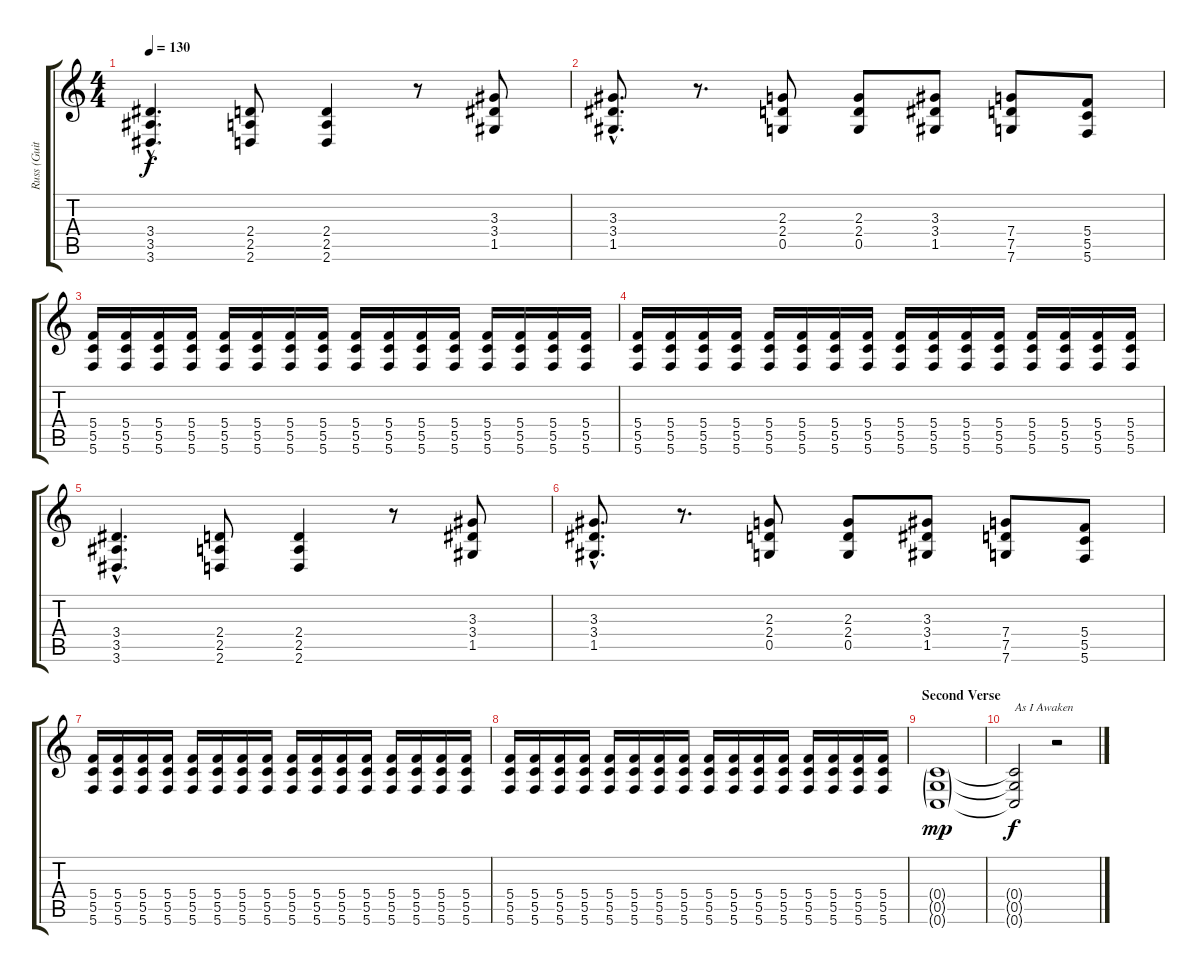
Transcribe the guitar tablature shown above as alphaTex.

\track ("Russ (Guitar 2)" "Russ (Guit") {instrument distortionguitar}
\staff {score tabs}
\tuning (D4 A3 F3 C3 G2 C2) {hide}
\ts (4 4)
\tempo 130
\clef g2
\ks c
(3.4{hac} 3.5{hac} 3.6{hac}).4{d dy f} (2.4 2.5 2.6).8 (2.4 2.5 2.6).4 r.8 (3.3 3.4 1.5).8 |
(3.3{hac} 3.4{hac} 1.5{hac}).8{d} r.8{d} (2.3 2.4 0.5).8 (2.3 2.4 0.5).8 (3.3 3.4 1.5).8 (7.4 7.5 7.6).8 (5.4 5.5 5.6).8 |
(5.4 5.5 5.6).16 (5.4 5.5 5.6).16 (5.4 5.5 5.6).16 (5.4 5.5 5.6).16 (5.4 5.5 5.6).16 (5.4 5.5 5.6).16 (5.4 5.5 5.6).16 (5.4 5.5 5.6).16 (5.4 5.5 5.6).16 (5.4 5.5 5.6).16 (5.4 5.5 5.6).16 (5.4 5.5 5.6).16 (5.4 5.5 5.6).16 (5.4 5.5 5.6).16 (5.4 5.5 5.6).16 (5.4 5.5 5.6).16 |
(5.4 5.5 5.6).16 (5.4 5.5 5.6).16 (5.4 5.5 5.6).16 (5.4 5.5 5.6).16 (5.4 5.5 5.6).16 (5.4 5.5 5.6).16 (5.4 5.5 5.6).16 (5.4 5.5 5.6).16 (5.4 5.5 5.6).16 (5.4 5.5 5.6).16 (5.4 5.5 5.6).16 (5.4 5.5 5.6).16 (5.4 5.5 5.6).16 (5.4 5.5 5.6).16 (5.4 5.5 5.6).16 (5.4 5.5 5.6).16 |
(3.4{hac} 3.5{hac} 3.6{hac}).4{d} (2.4 2.5 2.6).8 (2.4 2.5 2.6).4 r.8 (3.3 3.4 1.5).8 |
(3.3{hac} 3.4{hac} 1.5{hac}).8{d} r.8{d} (2.3 2.4 0.5).8 (2.3 2.4 0.5).8 (3.3 3.4 1.5).8 (7.4 7.5 7.6).8 (5.4 5.5 5.6).8 |
(5.4 5.5 5.6).16 (5.4 5.5 5.6).16 (5.4 5.5 5.6).16 (5.4 5.5 5.6).16 (5.4 5.5 5.6).16 (5.4 5.5 5.6).16 (5.4 5.5 5.6).16 (5.4 5.5 5.6).16 (5.4 5.5 5.6).16 (5.4 5.5 5.6).16 (5.4 5.5 5.6).16 (5.4 5.5 5.6).16 (5.4 5.5 5.6).16 (5.4 5.5 5.6).16 (5.4 5.5 5.6).16 (5.4 5.5 5.6).16 |
(5.4 5.5 5.6).16 (5.4 5.5 5.6).16 (5.4 5.5 5.6).16 (5.4 5.5 5.6).16 (5.4 5.5 5.6).16 (5.4 5.5 5.6).16 (5.4 5.5 5.6).16 (5.4 5.5 5.6).16 (5.4 5.5 5.6).16 (5.4 5.5 5.6).16 (5.4 5.5 5.6).16 (5.4 5.5 5.6).16 (5.4 5.5 5.6).16 (5.4 5.5 5.6).16 (5.4 5.5 5.6).16 (5.4 5.5 5.6).16 |
\section ("" "Second Verse")
(0.4{g} 0.5{g} 0.6{g}).1{dy mp} |
(0.4{t} 0.5{t} 0.6{t}).2{txt "As I Awaken" dy f} r.2
